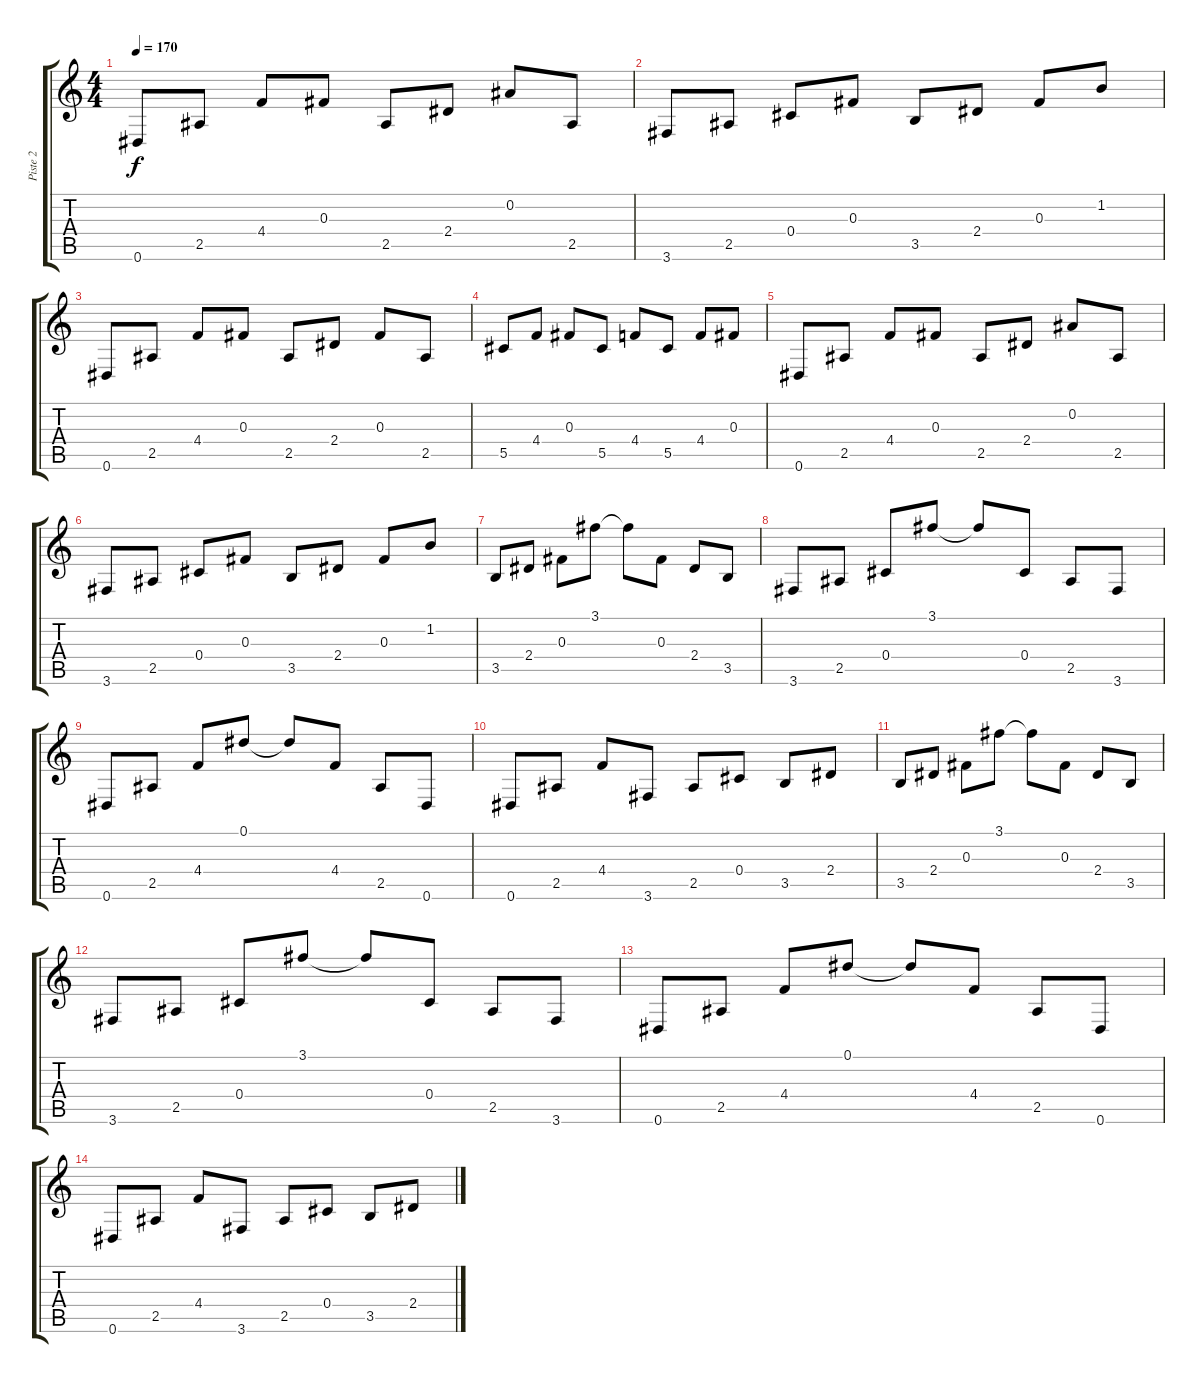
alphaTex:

\track ("Piste 2" "Piste 2") {instrument acousticguitarsteel}
\staff {score tabs}
\tuning (Eb4 Bb3 Gb3 Db3 Ab2 Eb2) {hide}
\ts (4 4)
\tempo 170
\clef g2
\ks c
0.6.8{dy f} 2.5.8 4.4.8 0.3.8 2.5.8 2.4.8 0.2.8 2.5.8 |
3.6.8 2.5.8 0.4.8 0.3.8 3.5.8 2.4.8 0.3.8 1.2.8 |
0.6.8 2.5.8 4.4.8 0.3.8 2.5.8 2.4.8 0.3.8 2.5.8 |
5.5.8 4.4.8 0.3.8 5.5.8 4.4.8 5.5.8 4.4.8 0.3.8 |
0.6.8 2.5.8 4.4.8 0.3.8 2.5.8 2.4.8 0.2.8 2.5.8 |
3.6.8 2.5.8 0.4.8 0.3.8 3.5.8 2.4.8 0.3.8 1.2.8 |
3.5.8 2.4.8 0.3.8 3.1.8 3.1{t}.8 0.3.8 2.4.8 3.5.8 |
3.6.8 2.5.8 0.4.8 3.1.8 3.1{t}.8 0.4.8 2.5.8 3.6.8 |
0.6.8 2.5.8 4.4.8 0.1.8 0.1{t}.8 4.4.8 2.5.8 0.6.8 |
0.6.8 2.5.8 4.4.8 3.6.8 2.5.8 0.4.8 3.5.8 2.4.8 |
3.5.8 2.4.8 0.3.8 3.1.8 3.1{t}.8 0.3.8 2.4.8 3.5.8 |
3.6.8 2.5.8 0.4.8 3.1.8 3.1{t}.8 0.4.8 2.5.8 3.6.8 |
0.6.8 2.5.8 4.4.8 0.1.8 0.1{t}.8 4.4.8 2.5.8 0.6.8 |
0.6.8 2.5.8 4.4.8 3.6.8 2.5.8 0.4.8 3.5.8 2.4.8
